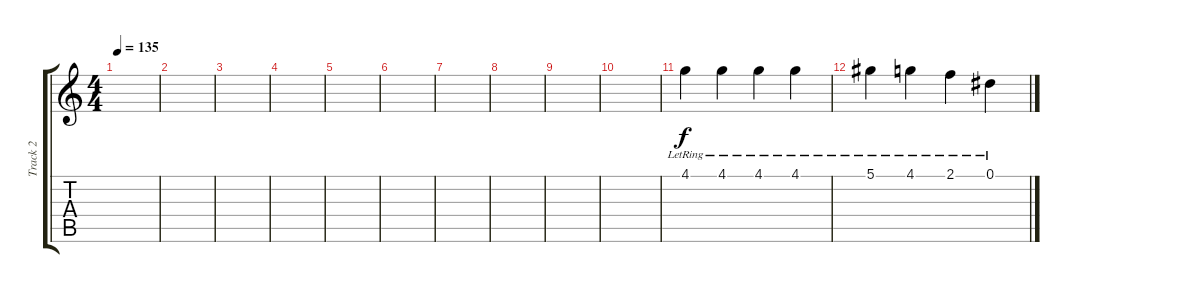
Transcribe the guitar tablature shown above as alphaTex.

\track ("Track 2" "Track 2") {instrument electricguitarclean}
\staff {score tabs}
\tuning (Eb4 Bb3 Gb3 Db3 Ab2 Eb2) {hide}
\ts (4 4)
\tempo 135
\clef g2
\ks c
|
|
|
|
|
|
|
|
|
|
4.1{lr}.4 4.1{lr}.4 4.1{lr}.4 4.1{lr}.4 |
5.1{lr}.4 4.1{lr}.4 2.1{lr}.4 0.1{lr}.4
